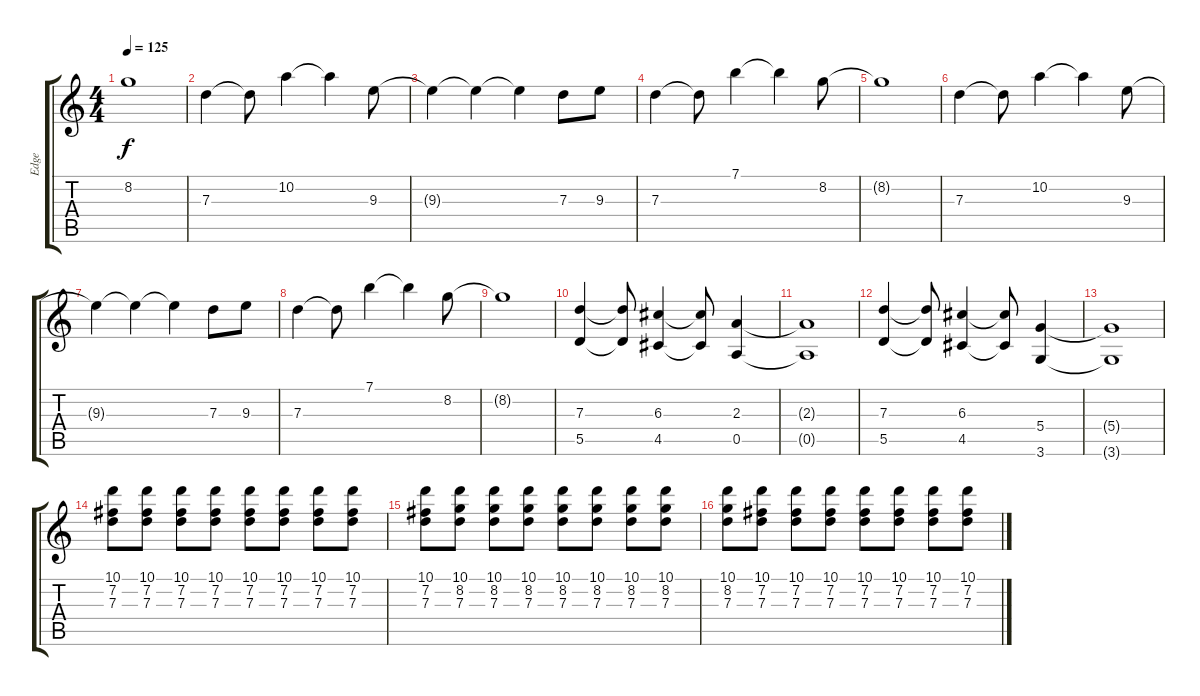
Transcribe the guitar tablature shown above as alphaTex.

\track ("Edge" "Edge") {instrument electricguitarjazz}
\staff {score tabs}
\tuning (E4 B3 G3 D3 A2 E2) {hide}
\ts (4 4)
\tempo 125
\clef g2
\ks c
8.2{t}.1{dy f} |
7.3.4 7.3{t}.8 10.2.4 10.2{t}.4 9.3.8 |
9.3{t}.4 9.3{t}.4 9.3{t}.4 7.3.8 9.3.8 |
7.3.4 7.3{t}.8 7.1.4 7.1{t}.4 8.2.8 |
8.2{t}.1 |
7.3.4 7.3{t}.8 10.2.4 10.2{t}.4 9.3.8 |
9.3{t}.4 9.3{t}.4 9.3{t}.4 7.3.8 9.3.8 |
7.3.4 7.3{t}.8 7.1.4 7.1{t}.4 8.2.8 |
8.2{t}.1 |
(7.3 5.5).4{volume 16 instrument distortionguitar} (7.3{t} 5.5{t}).8 (6.3 4.5).4 (6.3{t} 4.5{t}).8 (2.3 0.5).4 |
(2.3{t} 0.5{t}).1 |
(7.3 5.5).4 (7.3{t} 5.5{t}).8 (6.3 4.5).4 (6.3{t} 4.5{t}).8 (5.4 3.6).4 |
(5.4{t} 3.6{t}).1 |
(10.1 7.2 7.3).8{volume 13 instrument electricguitarclean} (10.1 7.2 7.3).8 (10.1 7.2 7.3).8 (10.1 7.2 7.3).8 (10.1 7.2 7.3).8 (10.1 7.2 7.3).8 (10.1 7.2 7.3).8 (10.1 7.2 7.3).8 |
(10.1 7.2 7.3).8 (10.1 8.2 7.3).8 (10.1 8.2 7.3).8 (10.1 8.2 7.3).8 (10.1 8.2 7.3).8 (10.1 8.2 7.3).8 (10.1 8.2 7.3).8 (10.1 8.2 7.3).8 |
(10.1 8.2 7.3).8 (10.1 7.2 7.3).8 (10.1 7.2 7.3).8 (10.1 7.2 7.3).8 (10.1 7.2 7.3).8 (10.1 7.2 7.3).8 (10.1 7.2 7.3).8 (10.1 7.2 7.3).8
